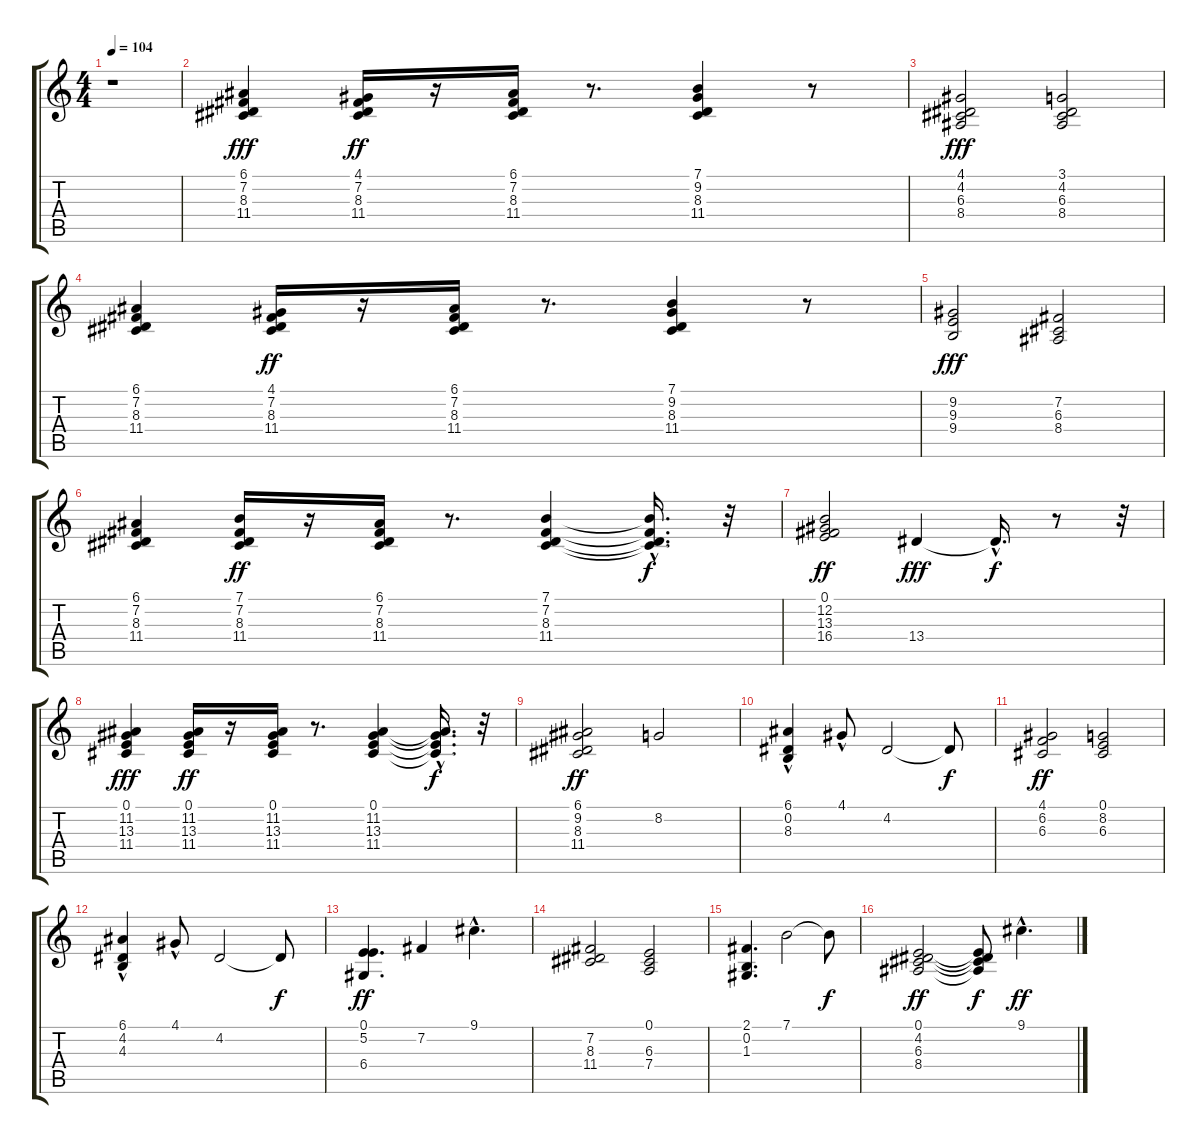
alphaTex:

\track "" {instrument electricpiano2}
\staff {score tabs}
\tuning (E4 B3 G3 D3 A2 E2) {hide}
\ts (4 4)
\tempo 104
\clef g2
\ks c
r.1{dy fff instrument electricpiano2} |
(6.1 7.2 8.3 11.4).4 (4.1 7.2 8.3 11.4).16{dy ff} r.16 (6.1 7.2 8.3 11.4).16 r.8{d} (7.1 9.2 8.3 11.4).4 r.8 |
(4.1 4.2 6.3 8.4).2{dy fff} (3.1 4.2 6.3 8.4).2 |
(6.1 7.2 8.3 11.4).4 (4.1 7.2 8.3 11.4).16{dy ff} r.16 (6.1 7.2 8.3 11.4).16 r.8{d} (7.1 9.2 8.3 11.4).4 r.8 |
(9.2 9.3 9.4).2{dy fff} (7.2 6.3 8.4).2 |
(6.1 7.2 8.3 11.4).4 (7.1 7.2 8.3 11.4).16{dy ff} r.16 (6.1 7.2 8.3 11.4).16 r.8{d} (7.1 7.2 8.3 11.4).4 (7.1{hac t} 7.2{hac t} 8.3{hac t} 11.4{hac t}).16{d dy f} r.32 |
(0.1 12.2 13.3 16.4).2{dy ff} 13.4.4{dy fff} 13.4{hac t}.16{d dy f} r.8 r.32 |
(0.1 11.2 13.3 11.4).4{dy fff} (0.1 11.2 13.3 11.4).16{dy ff} r.16 (0.1 11.2 13.3 11.4).16 r.8{d} (0.1 11.2 13.3 11.4).4 (0.1{hac t} 11.2{hac t} 13.3{hac t} 11.4{hac t}).16{d dy f} r.32 |
(6.1 9.2 8.3 11.4).2{dy ff} 8.2.2 |
(6.1 0.2 8.3{hac}).4 4.1{hac}.8 4.2.2 4.2{t}.8{dy f} |
(4.1 6.2 6.3).2{dy ff} (0.1 8.2 6.3).2 |
(6.1 4.2{hac} 4.3).4 4.1{hac}.8 4.2.2 4.2{t}.8{dy f} |
(0.1 5.2 6.4).4{d dy ff} 7.2.4 9.1{hac}.4{d} |
(7.2 8.3 11.4).2 (0.1 6.3 7.4).2 |
(2.1 0.2 1.3).4{d} 7.1.2 7.1{t}.8{dy f} |
(0.1 4.2 6.3 8.4).2{dy ff} (0.1{t} 4.2{t} 6.3{t} 8.4{t}).8{dy f} 9.1{hac}.4{d dy ff}
